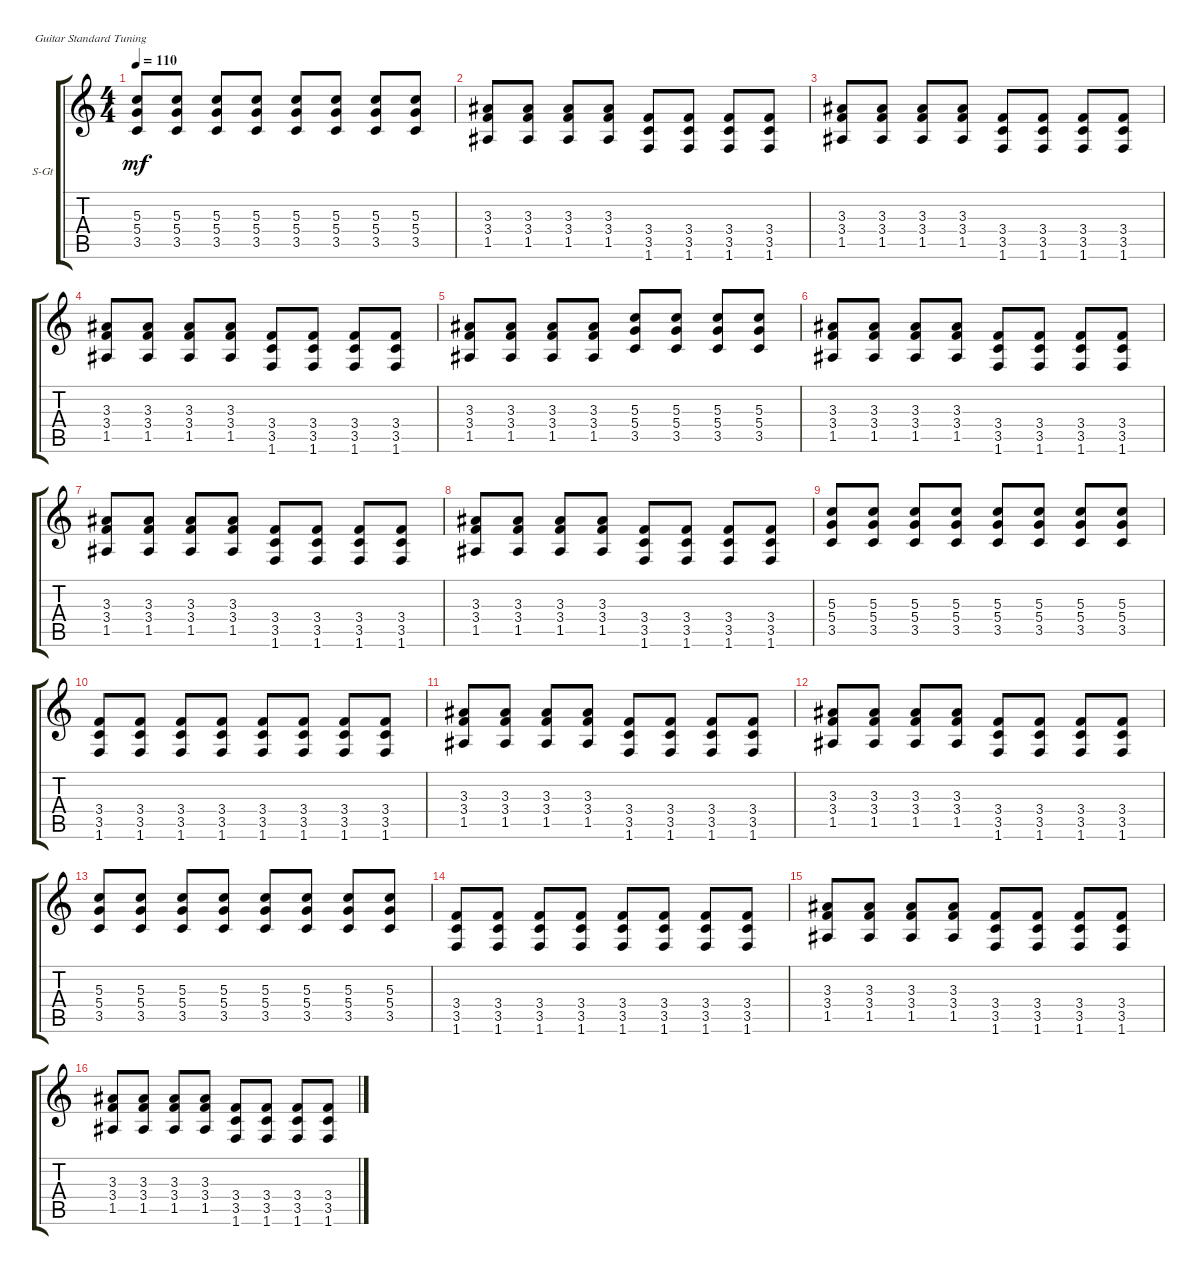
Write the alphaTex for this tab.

\defaultSystemsLayout 4
\bracketExtendMode groupsimilarinstruments
\firstSystemTrackNameOrientation horizontal
\otherSystemsTrackNameOrientation horizontal
\track ("Jon Bon Jovi" "S-Gt") {instrument acousticguitarsteel}
\staff {score tabs}
\tuning (E4 B3 G3 D3 A2 E2)
\ts (4 4)
\tempo 110
\clef g2
\ks c
(3.5 5.4 5.3).8{dy mf} (3.5 5.4 5.3).8 (3.5 5.4 5.3).8 (3.5 5.4 5.3).8 (3.5 5.4 5.3).8 (3.5 5.4 5.3).8 (3.5 5.4 5.3).8 (3.5 5.4 5.3).8 |
(1.5 3.4 3.3).8 (1.5 3.4 3.3).8 (1.5 3.4 3.3).8 (1.5 3.4 3.3).8 (1.6 3.5 3.4).8 (1.6 3.5 3.4).8 (1.6 3.5 3.4).8 (1.6 3.5 3.4).8 |
(1.5 3.4 3.3).8 (1.5 3.4 3.3).8 (1.5 3.4 3.3).8 (1.5 3.4 3.3).8 (1.6 3.5 3.4).8 (1.6 3.5 3.4).8 (1.6 3.5 3.4).8 (1.6 3.5 3.4).8 |
(1.5 3.4 3.3).8 (1.5 3.4 3.3).8 (1.5 3.4 3.3).8 (1.5 3.4 3.3).8 (1.6 3.5 3.4).8 (1.6 3.5 3.4).8 (1.6 3.5 3.4).8 (1.6 3.5 3.4).8 |
(1.5 3.4 3.3).8 (1.5 3.4 3.3).8 (1.5 3.4 3.3).8 (1.5 3.4 3.3).8 (3.5 5.4 5.3).8 (3.5 5.4 5.3).8 (3.5 5.4 5.3).8 (3.5 5.4 5.3).8 |
(1.5 3.4 3.3).8 (1.5 3.4 3.3).8 (1.5 3.4 3.3).8 (1.5 3.4 3.3).8 (1.6 3.5 3.4).8 (1.6 3.5 3.4).8 (1.6 3.5 3.4).8 (1.6 3.5 3.4).8 |
(1.5 3.4 3.3).8 (1.5 3.4 3.3).8 (1.5 3.4 3.3).8 (1.5 3.4 3.3).8 (1.6 3.5 3.4).8 (1.6 3.5 3.4).8 (1.6 3.5 3.4).8 (1.6 3.5 3.4).8 |
(1.5 3.4 3.3).8 (1.5 3.4 3.3).8 (1.5 3.4 3.3).8 (1.5 3.4 3.3).8 (1.6 3.5 3.4).8 (1.6 3.5 3.4).8 (1.6 3.5 3.4).8 (1.6 3.5 3.4).8 |
(3.5 5.4 5.3).8 (3.5 5.4 5.3).8 (3.5 5.4 5.3).8 (3.5 5.4 5.3).8 (3.5 5.4 5.3).8 (3.5 5.4 5.3).8 (3.5 5.4 5.3).8 (3.5 5.4 5.3).8 |
(1.6 3.5 3.4).8 (1.6 3.5 3.4).8 (1.6 3.5 3.4).8 (1.6 3.5 3.4).8 (1.6 3.5 3.4).8 (1.6 3.5 3.4).8 (1.6 3.5 3.4).8 (1.6 3.5 3.4).8 |
(1.5 3.4 3.3).8 (1.5 3.4 3.3).8 (1.5 3.4 3.3).8 (1.5 3.4 3.3).8 (1.6 3.5 3.4).8 (1.6 3.5 3.4).8 (1.6 3.5 3.4).8 (1.6 3.5 3.4).8 |
(1.5 3.4 3.3).8 (1.5 3.4 3.3).8 (1.5 3.4 3.3).8 (1.5 3.4 3.3).8 (1.6 3.5 3.4).8 (1.6 3.5 3.4).8 (1.6 3.5 3.4).8 (1.6 3.5 3.4).8 |
(3.5 5.4 5.3).8 (3.5 5.4 5.3).8 (3.5 5.4 5.3).8 (3.5 5.4 5.3).8 (3.5 5.4 5.3).8 (3.5 5.4 5.3).8 (3.5 5.4 5.3).8 (3.5 5.4 5.3).8 |
(1.6 3.5 3.4).8 (1.6 3.5 3.4).8 (1.6 3.5 3.4).8 (1.6 3.5 3.4).8 (1.6 3.5 3.4).8 (1.6 3.5 3.4).8 (1.6 3.5 3.4).8 (1.6 3.5 3.4).8 |
(1.5 3.4 3.3).8 (1.5 3.4 3.3).8 (1.5 3.4 3.3).8 (1.5 3.4 3.3).8 (1.6 3.5 3.4).8 (1.6 3.5 3.4).8 (1.6 3.5 3.4).8 (1.6 3.5 3.4).8 |
(1.5 3.4 3.3).8 (1.5 3.4 3.3).8 (1.5 3.4 3.3).8 (1.5 3.4 3.3).8 (1.6 3.5 3.4).8 (1.6 3.5 3.4).8 (1.6 3.5 3.4).8 (1.6 3.5 3.4).8
